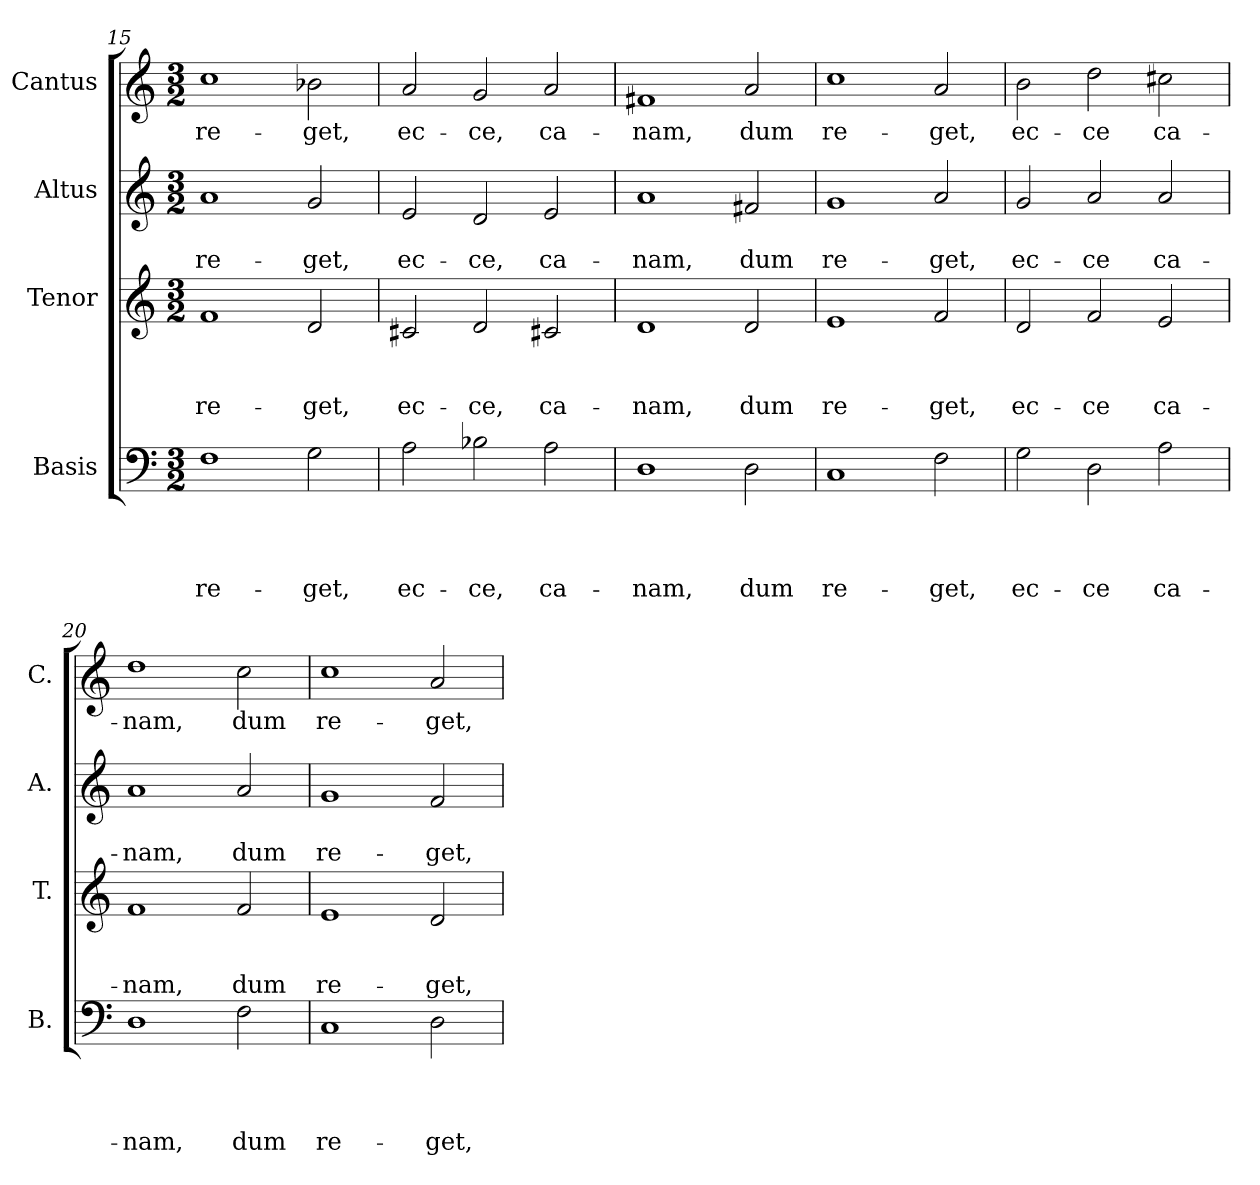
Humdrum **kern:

**kern	**text	**text	**text	**text	**kern	**text	**text	**text	**kern	**text	**text	**kern	**text
*part4	*part4	*part4	*part4	*part4	*part3	*part3	*part3	*part3	*part2	*part2	*part2	*part1	*part1
*staff4	*staff4	*staff4	*staff4	*staff4	*staff3	*staff3	*staff3	*staff3	*staff2	*staff2	*staff2	*staff1	*staff1
*I"Basis	*	*	*	*	*I"Tenor	*	*	*	*I"Altus	*	*	*I"Cantus	*
*I'B.	*	*	*	*	*I'T.	*	*	*	*I'A.	*	*	*I'C.	*
!!LO:LB:g=z
*clefF4	*	*	*	*	*clefG2	*	*	*	*clefG2	*	*	*clefG2	*
*k[]	*	*	*	*	*k[]	*	*	*	*k[]	*	*	*k[]	*
*C:	*	*	*	*	*C:	*	*	*	*C:	*	*	*C:	*
*M3/2	*	*	*	*	*M3/2	*	*	*	*M3/2	*	*	*M3/2	*
=15	=15	=15	=15	=15	=15	=15	=15	=15	=15	=15	=15	=15	=15
!	!	!	!	!LO:LY:b	!	!	!	!LO:LY:b	!	!	!LO:LY:b	!	!LO:LY:b
1F	.	.	.	re-	1f	.	.	re-	1a	.	re-	1cc	re-
!	!	!	!	!LO:LY:b	!	!	!	!LO:LY:b	!	!	!LO:LY:b	!	!LO:LY:b
2G\	.	.	.	-get,	2d/	.	.	-get,	2g/	.	-get,	2b-X\	-get,
=16	=16	=16	=16	=16	=16	=16	=16	=16	=16	=16	=16	=16	=16
!	!	!	!	!LO:LY:b	!	!	!	!LO:LY:b	!	!	!LO:LY:b	!	!LO:LY:b
2A\	.	.	.	ec-	2c#X/	.	.	ec-	2e/	.	ec-	2a/	ec-
!	!	!	!	!LO:LY:b	!	!	!	!LO:LY:b	!	!	!LO:LY:b	!	!LO:LY:b
2B-X\	.	.	.	-ce,	2d/	.	.	-ce,	2d/	.	-ce,	2g/	-ce,
!	!	!	!	!LO:LY:b	!	!	!	!LO:LY:b	!	!	!LO:LY:b	!	!LO:LY:b
2A\	.	.	.	ca-	2c#X/	.	.	ca-	2e/	.	ca-	2a/	ca-
=17	=17	=17	=17	=17	=17	=17	=17	=17	=17	=17	=17	=17	=17
!	!	!	!	!LO:LY:b	!	!	!	!LO:LY:b	!	!	!LO:LY:b	!	!LO:LY:b
1D	.	.	.	-nam,	1d	.	.	-nam,	1a	.	-nam,	1f#X	-nam,
!	!	!	!	!LO:LY:b	!	!	!	!LO:LY:b	!	!	!LO:LY:b	!	!LO:LY:b
2D\	.	.	.	dum	2d/	.	.	dum	2f#X/	.	dum	2a/	dum
=18	=18	=18	=18	=18	=18	=18	=18	=18	=18	=18	=18	=18	=18
!	!	!	!	!LO:LY:b	!	!	!	!LO:LY:b	!	!	!LO:LY:b	!	!LO:LY:b
1C	.	.	.	re-	1e	.	.	re-	1g	.	re-	1cc	re-
!	!	!	!	!LO:LY:b	!	!	!	!LO:LY:b	!	!	!LO:LY:b	!	!LO:LY:b
2F\	.	.	.	-get,	2f/	.	.	-get,	2a/	.	-get,	2a/	-get,
=19	=19	=19	=19	=19	=19	=19	=19	=19	=19	=19	=19	=19	=19
!	!	!	!	!LO:LY:b	!	!	!	!LO:LY:b	!	!	!LO:LY:b	!	!LO:LY:b
2G\	.	.	.	ec-	2d/	.	.	ec-	2g/	.	ec-	2b\	ec-
!	!	!	!	!LO:LY:b	!	!	!	!LO:LY:b	!	!	!LO:LY:b	!	!LO:LY:b
2D\	.	.	.	-ce	2f/	.	.	-ce	2a/	.	-ce	2dd\	-ce
!	!	!	!	!LO:LY:b	!	!	!	!LO:LY:b	!	!	!LO:LY:b	!	!LO:LY:b
2A\	.	.	.	ca-	2e/	.	.	ca-	2a/	.	ca-	2cc#X\	ca-
=20	=20	=20	=20	=20	=20	=20	=20	=20	=20	=20	=20	=20	=20
!	!	!	!	!LO:LY:b	!	!	!	!LO:LY:b	!	!	!LO:LY:b	!	!LO:LY:b
1D	.	.	.	-nam,	1f	.	.	-nam,	1a	.	-nam,	1dd	-nam,
!	!	!	!	!LO:LY:b	!	!	!	!LO:LY:b	!	!	!LO:LY:b	!	!LO:LY:b
2F\	.	.	.	dum	2f/	.	.	dum	2a/	.	dum	2cc\	dum
=21	=21	=21	=21	=21	=21	=21	=21	=21	=21	=21	=21	=21	=21
!	!	!	!	!LO:LY:b	!	!	!	!LO:LY:b	!	!	!LO:LY:b	!	!LO:LY:b
1C	.	.	.	re-	1e	.	.	re-	1g	.	re-	1cc	re-
!	!	!	!	!LO:LY:b	!	!	!	!LO:LY:b	!	!	!LO:LY:b	!	!LO:LY:b
2D\	.	.	.	-get,	2d/	.	.	-get,	2f/	.	-get,	2a/	-get,
=	=	=	=	=	=	=	=	=	=	=	=	=	=
*-	*-	*-	*-	*-	*-	*-	*-	*-	*-	*-	*-	*-	*-
